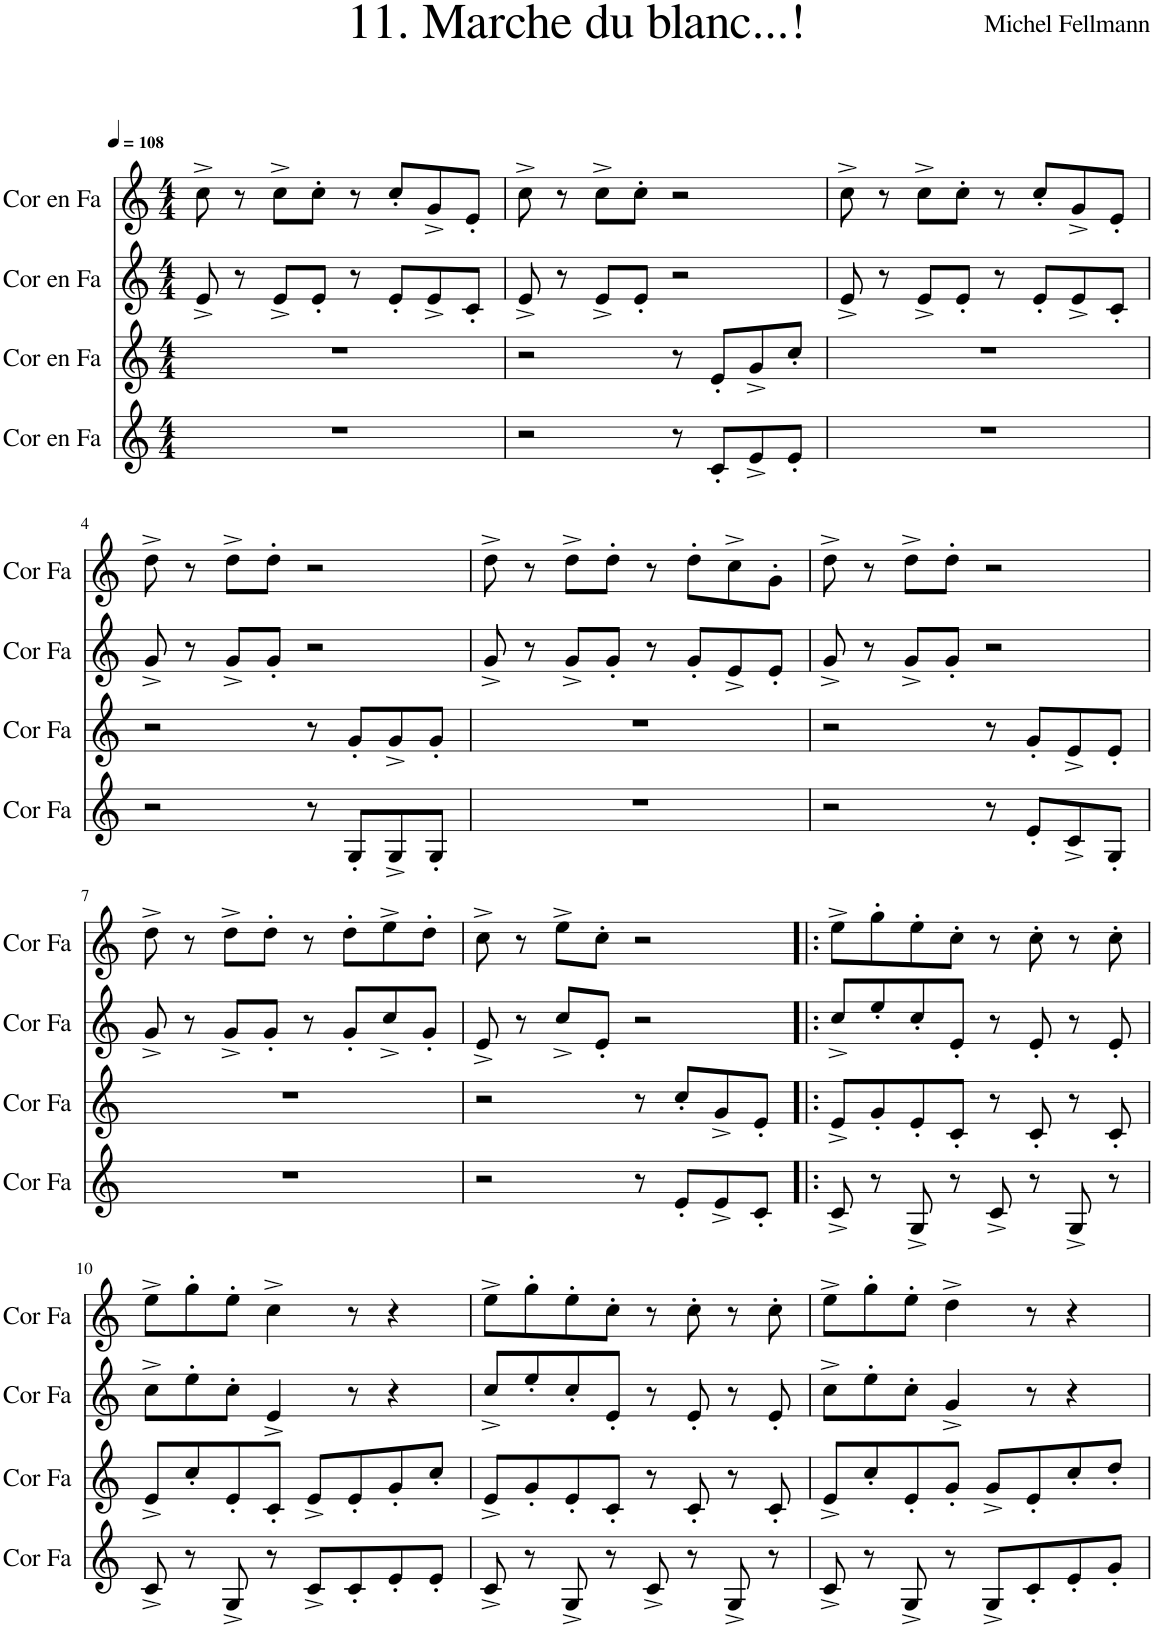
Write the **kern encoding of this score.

**kern	**kern	**kern	**kern
*part4	*part3	*part2	*part1
*staff4	*staff3	*staff2	*staff1
*I"Cor en Fa	*I"Cor en Fa	*I"Cor en Fa	*I"Cor en Fa
*I'Cor Fa	*I'Cor Fa	*I'Cor Fa	*I'Cor Fa
*clefG2	*clefG2	*clefG2	*clefG2
*Trd4c7	*Trd4c7	*Trd4c7	*Trd4c7
*k[]	*k[]	*k[]	*k[]
*M4/4	*M4/4	*M4/4	*M4/4
*MM108	*MM108	*MM108	*MM108
=1	=1	=1	=1
1r	1r	8e^/	8cc^\
.	.	8r	8r
.	.	8e^/L	8cc^\L
.	.	8e'/J	8cc'\J
.	.	8r	8r
.	.	8e'/L	8cc'/L
.	.	8e^/	8g^/
.	.	8c'/J	8e'/J
=2	=2	=2	=2
2r	2r	8e^/	8cc^\
.	.	8r	8r
.	.	8e^/L	8cc^\L
.	.	8e'/J	8cc'\J
8r	8r	2r	2r
8c'/L	8e'/L	.	.
8e^/	8g^/	.	.
8e'/J	8cc'/J	.	.
=3	=3	=3	=3
1r	1r	8e^/	8cc^\
.	.	8r	8r
.	.	8e^/L	8cc^\L
.	.	8e'/J	8cc'\J
.	.	8r	8r
.	.	8e'/L	8cc'/L
.	.	8e^/	8g^/
.	.	8c'/J	8e'/J
!!LO:LB:g=z
=4	=4	=4	=4
2r	2r	8g^/	8dd^\
.	.	8r	8r
.	.	8g^/L	8dd^\L
.	.	8g'/J	8dd'\J
8r	8r	2r	2r
8G'/L	8g'/L	.	.
8G^/	8g^/	.	.
8G'/J	8g'/J	.	.
=5	=5	=5	=5
1r	1r	8g^/	8dd^\
.	.	8r	8r
.	.	8g^/L	8dd^\L
.	.	8g'/J	8dd'\J
.	.	8r	8r
.	.	8g'/L	8dd'\L
.	.	8e^/	8cc^\
.	.	8e'/J	8g'\J
=6	=6	=6	=6
2r	2r	8g^/	8dd^\
.	.	8r	8r
.	.	8g^/L	8dd^\L
.	.	8g'/J	8dd'\J
8r	8r	2r	2r
8e'/L	8g'/L	.	.
8c^/	8e^/	.	.
8G'/J	8e'/J	.	.
!!LO:LB:g=z
=7	=7	=7	=7
1r	1r	8g^/	8dd^\
.	.	8r	8r
.	.	8g^/L	8dd^\L
.	.	8g'/J	8dd'\J
.	.	8r	8r
.	.	8g'/L	8dd'\L
.	.	8cc^/	8ee^\
.	.	8g'/J	8dd'\J
=8	=8	=8	=8
2r	2r	8e^/	8cc^\
.	.	8r	8r
.	.	8cc^/L	8ee^\L
.	.	8e'/J	8cc'\J
8r	8r	2r	2r
8e'/L	8cc'/L	.	.
8e^/	8g^/	.	.
8c'/J	8e'/J	.	.
=9!|:	=9!|:	=9!|:	=9!|:
8c^/	8e^/L	8cc^/L	8ee^\L
8r	8g'/	8ee'/	8gg'\
8G^/	8e'/	8cc'/	8ee'\
8r	8c'/J	8e'/J	8cc'\J
8c^/	8r	8r	8r
8r	8c'/	8e'/	8cc'\
8G^/	8r	8r	8r
8r	8c'/	8e'/	8cc'\
!!LO:LB:g=z
=10	=10	=10	=10
8c^/	8e^/L	8cc^\L	8ee^\L
8r	8cc'/	8ee'\	8gg'\
8G^/	8e'/	8cc'\J	8ee'\J
8r	8c'/J	4e^/	4cc^\
8c^/L	8e^/L	.	.
8c'/	8e'/	8r	8r
8e'/	8g'/	4r	4r
8e'/J	8cc'/J	.	.
=11	=11	=11	=11
8c^/	8e^/L	8cc^/L	8ee^\L
8r	8g'/	8ee'/	8gg'\
8G^/	8e'/	8cc'/	8ee'\
8r	8c'/J	8e'/J	8cc'\J
8c^/	8r	8r	8r
8r	8c'/	8e'/	8cc'\
8G^/	8r	8r	8r
8r	8c'/	8e'/	8cc'\
=12	=12	=12	=12
8c^/	8e^/L	8cc^\L	8ee^\L
8r	8cc'/	8ee'\	8gg'\
8G^/	8e'/	8cc'\J	8ee'\J
8r	8g'/J	4g^/	4dd^\
8G^/L	8g^/L	.	.
8c'/	8e'/	8r	8r
8e'/	8cc'/	4r	4r
8g'/J	8dd'/J	.	.
=	=	=	=
*-	*-	*-	*-
